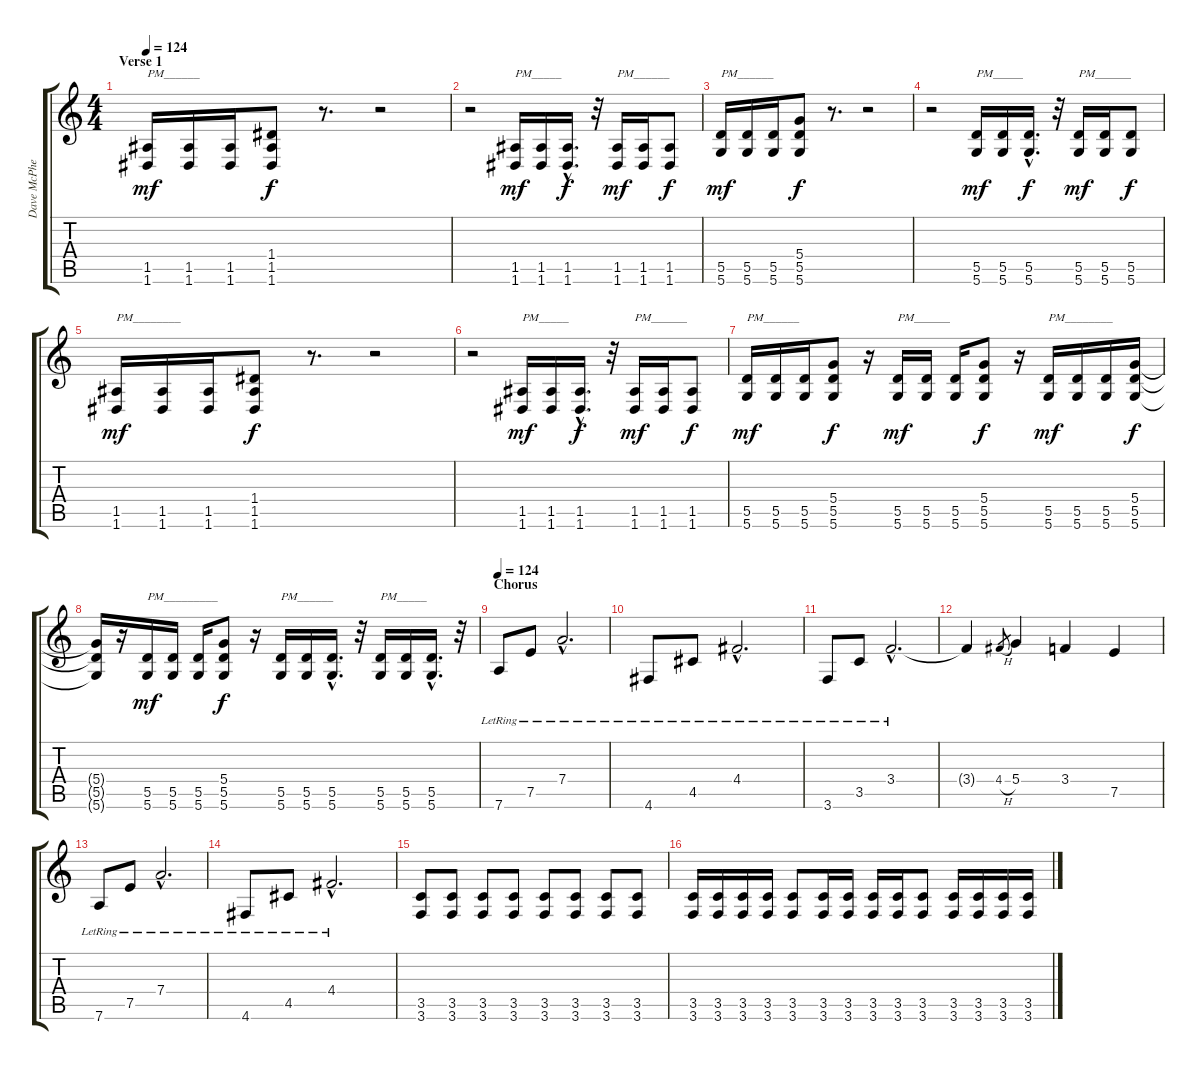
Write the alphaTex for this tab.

\track ("Dave McPherson - Guitar" "Dave McPhe") {instrument overdrivenguitar}
\staff {score tabs}
\tuning (E4 B3 G3 D3 A2 D2) {hide}
\ts (4 4)
\section ("" "Verse 1")
\tempo 124
\clef g2
\ks c
(1.5 1.6).16{txt "PM______" dy mf volume 16 balance 8 instrument electricguitarmuted} (1.5 1.6).16 (1.5 1.6).16 (1.4 1.5 1.6).8{dy f} r.8{d} r.2 |
r.2 (1.5 1.6).16{txt "PM_____" dy mf} (1.5 1.6).16 (1.5{hac} 1.6{hac}).16{d dy f} r.32 (1.5 1.6).16{txt "PM______" dy mf} (1.5 1.6).16 (1.5 1.6).8{dy f} |
(5.5 5.6).16{txt "PM______" dy mf} (5.5 5.6).16 (5.5 5.6).16 (5.4 5.5 5.6).8{dy f} r.8{d} r.2 |
r.2 (5.5 5.6).16{txt "PM_____" dy mf} (5.5 5.6).16 (5.5{hac} 5.6{hac}).16{d dy f} r.32 (5.5 5.6).16{txt "PM______" dy mf} (5.5 5.6).16 (5.5 5.6).8{dy f} |
(1.5 1.6).16{txt "PM________" dy mf} (1.5 1.6).16 (1.5 1.6).16 (1.4 1.5 1.6).8{dy f} r.8{d} r.2 |
r.2 (1.5 1.6).16{txt "PM_____" dy mf} (1.5 1.6).16 (1.5{hac} 1.6{hac}).16{d dy f} r.32 (1.5 1.6).16{txt "PM______" dy mf} (1.5 1.6).16 (1.5 1.6).8{dy f} |
(5.5 5.6).16{txt "PM______" dy mf} (5.5 5.6).16 (5.5 5.6).16 (5.4 5.5 5.6).8{dy f} r.16 (5.5 5.6).16{txt "PM______" dy mf} (5.5 5.6).16 (5.5 5.6).16 (5.4 5.5 5.6).8{dy f} r.16 (5.5 5.6).16{txt "PM________" dy mf} (5.5 5.6).16 (5.5 5.6).16 (5.4 5.5 5.6).16{dy f} |
(5.4{t} 5.5{t} 5.6{t}).16 r.16 (5.5 5.6).16{txt "PM_________" dy mf} (5.5 5.6).16 (5.5 5.6).16 (5.4 5.5 5.6).8{dy f} r.16 (5.5 5.6).16{txt "PM______"} (5.5 5.6).16 (5.5{hac} 5.6{hac}).16{d} r.32 (5.5 5.6).16{txt "PM_____"} (5.5 5.6).16 (5.5{hac} 5.6{hac}).16{d} r.32 |
\section ("" "Chorus")
\tempo 124
7.6{lr}.8{volume 16 balance 8 instrument acousticguitarsteel} 7.5{lr}.8 7.4{hac lr}.2{d} |
4.6{lr}.8 4.5{lr}.8 4.4{hac lr}.2{d} |
3.6{lr}.8 3.5{lr}.8 3.4{hac lr}.2{d} |
3.4{t}.4 4.4{h}.8{gr} 5.4.4 3.4.4 7.5.4 |
7.6{lr}.8{instrument acousticguitarsteel} 7.5{lr}.8 7.4{hac lr}.2{d} |
4.6{lr}.8 4.5{lr}.8 4.4{hac lr}.2{d} |
(3.5 3.6).8{volume 16 balance 8 instrument electricguitarmuted} (3.5 3.6).8 (3.5 3.6).8 (3.5 3.6).8 (3.5 3.6).8 (3.5 3.6).8 (3.5 3.6).8 (3.5 3.6).8 |
(3.5 3.6).16 (3.5 3.6).16 (3.5 3.6).16 (3.5 3.6).16 (3.5 3.6).8 (3.5 3.6).16 (3.5 3.6).16 (3.5 3.6).16 (3.5 3.6).16 (3.5 3.6).8 (3.5 3.6).16 (3.5 3.6).16 (3.5 3.6).16 (3.5 3.6).16
